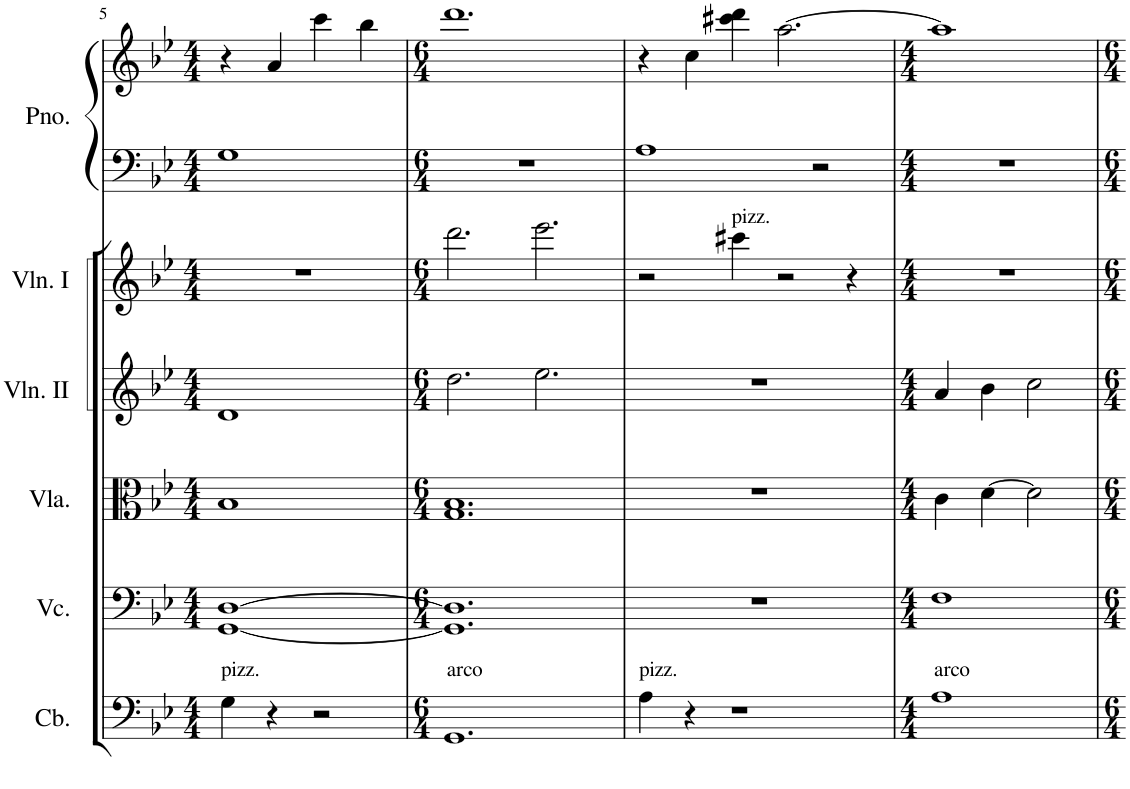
**kern	**kern	**kern	**kern	**kern	**kern	**kern
*part6	*part5	*part4	*part3	*part2	*part1	*part1
*staff7	*staff6	*staff5	*staff4	*staff3	*staff2	*staff1
*I"Contrabass	*I"Violoncello	*I"Viola	*I"Violin II	*I"Violin I	*I"Piano	*
*I'Cb.	*I'Vc.	*I'Vla.	*I'Vln. II	*I'Vln. I	*I'Pno.	*
!!LO:PB:g=z
*clefF4	*clefF4	*clefC3	*clefG2	*clefG2	*clefF4	*clefG2
*Trd7c12	*	*	*	*	*	*
*k[b-e-]	*k[b-e-]	*k[b-e-]	*k[b-e-]	*k[b-e-]	*k[b-e-]	*k[b-e-]
*M4/4	*M4/4	*M4/4	*M4/4	*M4/4	*M4/4	*M4/4
=5	=5	=5	=5	=5	=5	=5
!LO:TX:a:t=pizz.	!	!	!	!	!	!
4G\	[1GG [1D	1B-	1d	1r	1G	4r
4r	.	.	.	.	.	4a/
2r	.	.	.	.	.	4ccc\
.	.	.	.	.	.	4bb-\
=6	=6	=6	=6	=6	=6	=6
*M6/4	*M6/4	*M6/4	*M6/4	*M6/4	*M6/4	*M6/4
!LO:TX:a:t=arco	!	!	!	!	!	!
1.GG	1.GG] 1.D]	1.G 1.B-	2.dd\	2.ddd\	1.r	1.ddd
.	.	.	2.ee-\	2.eee-\	.	.
=7	=7	=7	=7	=7	=7	=7
!LO:TX:a:t=pizz.	!	!	!	!	!	!
4A\	1.r	1.r	1.r	2r	1A	4r
4r	.	.	.	.	.	4cc\
!	!	!	!	!LO:TX:a:t=pizz.	!	!
1r	.	.	.	4ccc#X\	.	4ccc#X\ 4ddd\
.	.	.	.	2r	.	[2.aa\
.	.	.	.	.	2r	.
.	.	.	.	4r	.	.
=8	=8	=8	=8	=8	=8	=8
*M4/4	*M4/4	*M4/4	*M4/4	*M4/4	*M4/4	*M4/4
!LO:TX:a:t=arco	!	!	!	!	!	!
1A	1F	4c\	4a/	1r	1r	1aa]
.	.	[4d\	4b-\	.	.	.
.	.	2d\]	2cc\	.	.	.
=	=	=	=	=	=	=
*-	*-	*-	*-	*-	*-	*-
